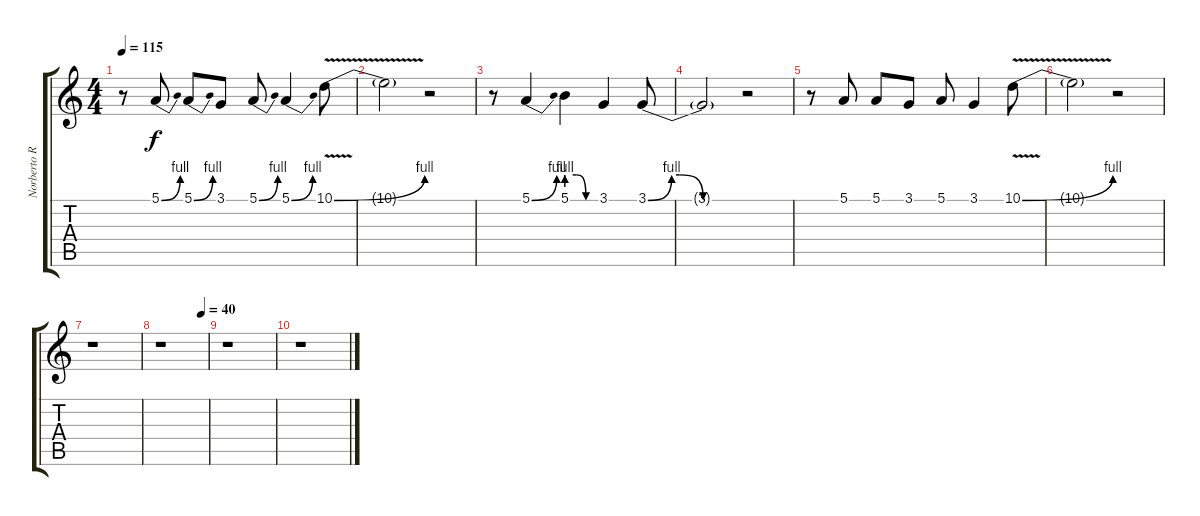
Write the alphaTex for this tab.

\track ("Norberto Rodriguez" "Norberto R") {instrument flute}
\staff {score tabs}
\tuning (E4 B3 G3 D3 A2 E2) {hide}
\ts (4 4)
\tempo 115
\clef g2
\ks c
r.8{dy f} 5.1{be (bend 0 0 60 4)}.8 5.1{be (bend 0 0 60 4)}.8 3.1.8 5.1{be (bend 0 0 60 4)}.8 5.1{be (bend 0 0 60 4)}.4 10.1{be (bend 0 0 60 4) v}.8 |
10.1{t}.2 r.2 |
r.8 5.1{be (bend 0 0 60 4)}.4 5.1{be (custom 0 4 20 4 40 0 60 0)}.4 3.1.4 3.1{be (custom 0 0 15 4 20 4 35 0 60 0)}.8 |
3.1{t}.2 r.2 |
r.8 5.1.8 5.1.8 3.1.8 5.1.8 3.1.4 10.1{be (bend 0 0 60 4) v}.8 |
10.1{t}.2 r.2 |
r.1 |
\tempo (40 0.875)
r.1 |
r.1 |
r.1
